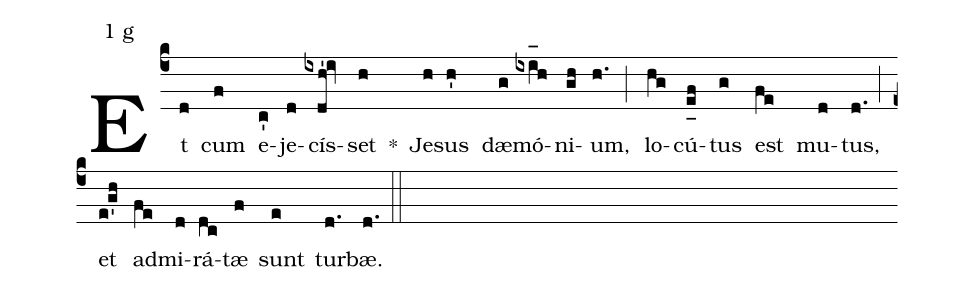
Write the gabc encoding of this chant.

mode:1 g;
%%
(c4) Et(d) cum(f) e(c')je(d)cís(ixdh'!iv)set(h) *() Je(h)sus(h') dæ(g)mó(ixi_[oh:h]h)ni(gh)um,(h.) (;) lo(hg)cú(e_[uh:l]f)tus(g) est(fe) mu(d)tus,(d.) (;) et(e!g'h) ad(fe)mi(d)rá(dc)tæ(f) sunt(e) tur(d.)bæ.(d.) (::)
